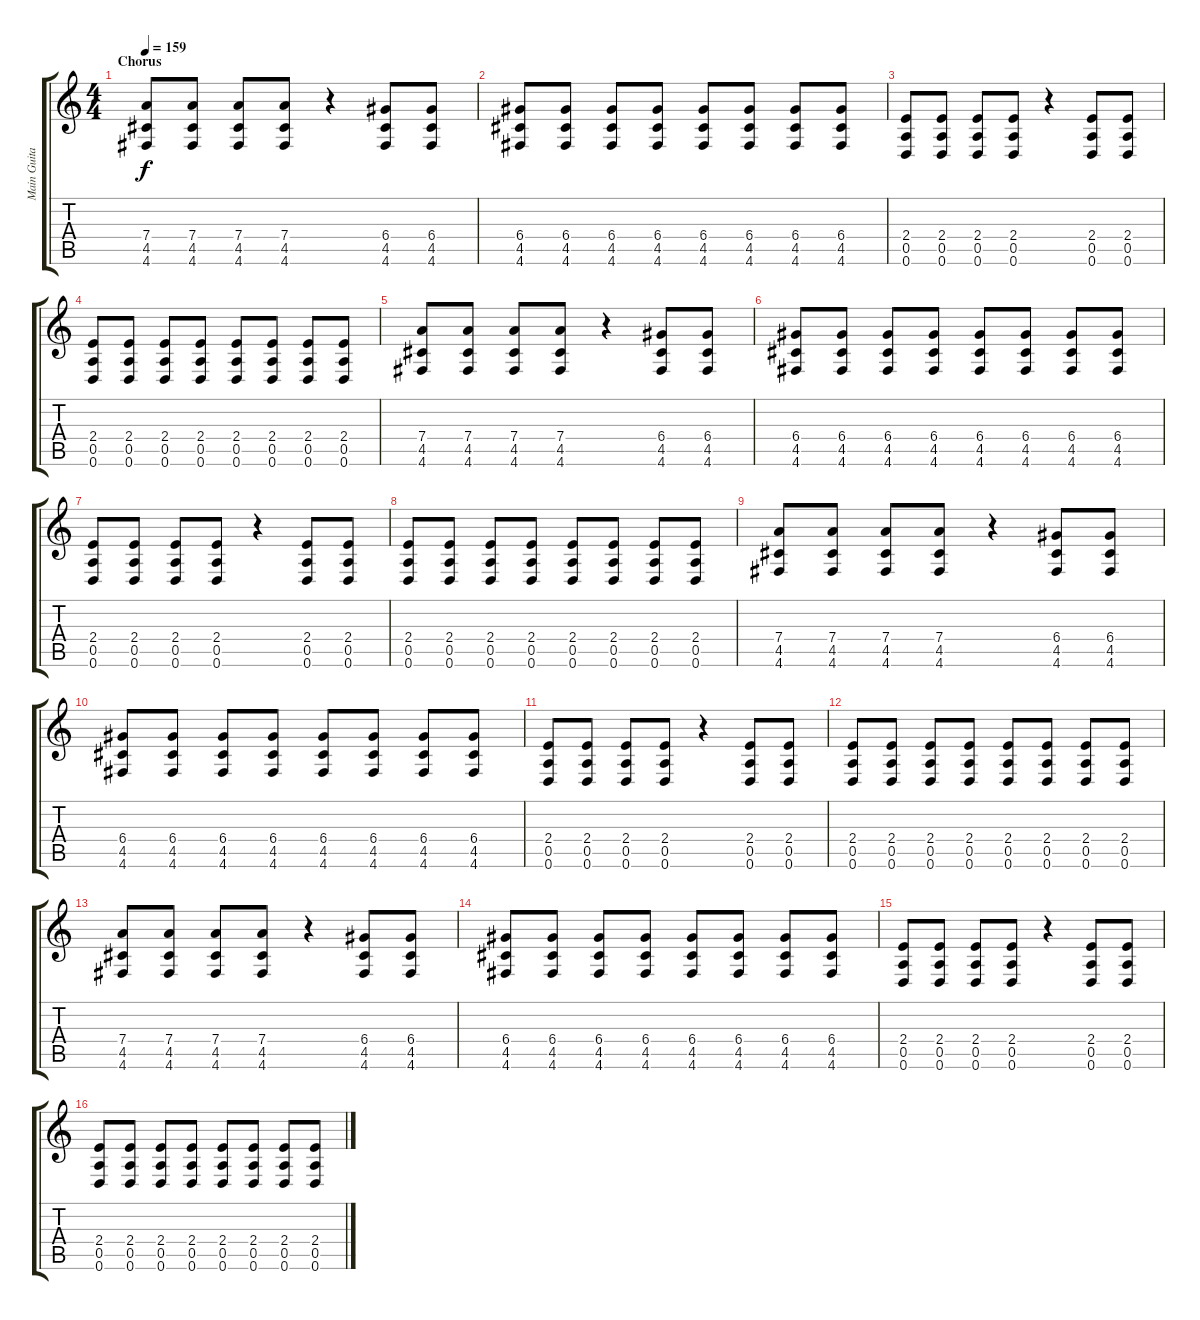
\track ("Main Guitar" "Main Guita") {instrument acousticguitarsteel}
\staff {score tabs}
\tuning (E4 B3 G3 D3 A2 D2) {hide}
\ts (4 4)
\section ("" "Chorus")
\tempo 159
\clef g2
\ks c
(7.4 4.5 4.6).8{dy f volume 10 instrument distortionguitar} (7.4 4.5 4.6).8 (7.4 4.5 4.6).8 (7.4 4.5 4.6).8 r.4 (6.4 4.5 4.6).8 (6.4 4.5 4.6).8 |
(6.4 4.5 4.6).8 (6.4 4.5 4.6).8 (6.4 4.5 4.6).8 (6.4 4.5 4.6).8 (6.4 4.5 4.6).8 (6.4 4.5 4.6).8 (6.4 4.5 4.6).8 (6.4 4.5 4.6).8 |
(2.4 0.5 0.6).8 (2.4 0.5 0.6).8 (2.4 0.5 0.6).8 (2.4 0.5 0.6).8 r.4 (2.4 0.5 0.6).8 (2.4 0.5 0.6).8 |
(2.4 0.5 0.6).8 (2.4 0.5 0.6).8 (2.4 0.5 0.6).8 (2.4 0.5 0.6).8 (2.4 0.5 0.6).8 (2.4 0.5 0.6).8 (2.4 0.5 0.6).8 (2.4 0.5 0.6).8 |
(7.4 4.5 4.6).8 (7.4 4.5 4.6).8 (7.4 4.5 4.6).8 (7.4 4.5 4.6).8 r.4 (6.4 4.5 4.6).8 (6.4 4.5 4.6).8 |
(6.4 4.5 4.6).8 (6.4 4.5 4.6).8 (6.4 4.5 4.6).8 (6.4 4.5 4.6).8 (6.4 4.5 4.6).8 (6.4 4.5 4.6).8 (6.4 4.5 4.6).8 (6.4 4.5 4.6).8 |
(2.4 0.5 0.6).8 (2.4 0.5 0.6).8 (2.4 0.5 0.6).8 (2.4 0.5 0.6).8 r.4 (2.4 0.5 0.6).8 (2.4 0.5 0.6).8 |
(2.4 0.5 0.6).8 (2.4 0.5 0.6).8 (2.4 0.5 0.6).8 (2.4 0.5 0.6).8 (2.4 0.5 0.6).8 (2.4 0.5 0.6).8 (2.4 0.5 0.6).8 (2.4 0.5 0.6).8 |
(7.4 4.5 4.6).8 (7.4 4.5 4.6).8 (7.4 4.5 4.6).8 (7.4 4.5 4.6).8 r.4 (6.4 4.5 4.6).8 (6.4 4.5 4.6).8 |
(6.4 4.5 4.6).8 (6.4 4.5 4.6).8 (6.4 4.5 4.6).8 (6.4 4.5 4.6).8 (6.4 4.5 4.6).8 (6.4 4.5 4.6).8 (6.4 4.5 4.6).8 (6.4 4.5 4.6).8 |
(2.4 0.5 0.6).8 (2.4 0.5 0.6).8 (2.4 0.5 0.6).8 (2.4 0.5 0.6).8 r.4 (2.4 0.5 0.6).8 (2.4 0.5 0.6).8 |
(2.4 0.5 0.6).8 (2.4 0.5 0.6).8 (2.4 0.5 0.6).8 (2.4 0.5 0.6).8 (2.4 0.5 0.6).8 (2.4 0.5 0.6).8 (2.4 0.5 0.6).8 (2.4 0.5 0.6).8 |
(7.4 4.5 4.6).8 (7.4 4.5 4.6).8 (7.4 4.5 4.6).8 (7.4 4.5 4.6).8 r.4 (6.4 4.5 4.6).8 (6.4 4.5 4.6).8 |
(6.4 4.5 4.6).8 (6.4 4.5 4.6).8 (6.4 4.5 4.6).8 (6.4 4.5 4.6).8 (6.4 4.5 4.6).8 (6.4 4.5 4.6).8 (6.4 4.5 4.6).8 (6.4 4.5 4.6).8 |
(2.4 0.5 0.6).8 (2.4 0.5 0.6).8 (2.4 0.5 0.6).8 (2.4 0.5 0.6).8 r.4 (2.4 0.5 0.6).8 (2.4 0.5 0.6).8 |
(2.4 0.5 0.6).8 (2.4 0.5 0.6).8 (2.4 0.5 0.6).8 (2.4 0.5 0.6).8 (2.4 0.5 0.6).8 (2.4 0.5 0.6).8 (2.4 0.5 0.6).8 (2.4 0.5 0.6).8
